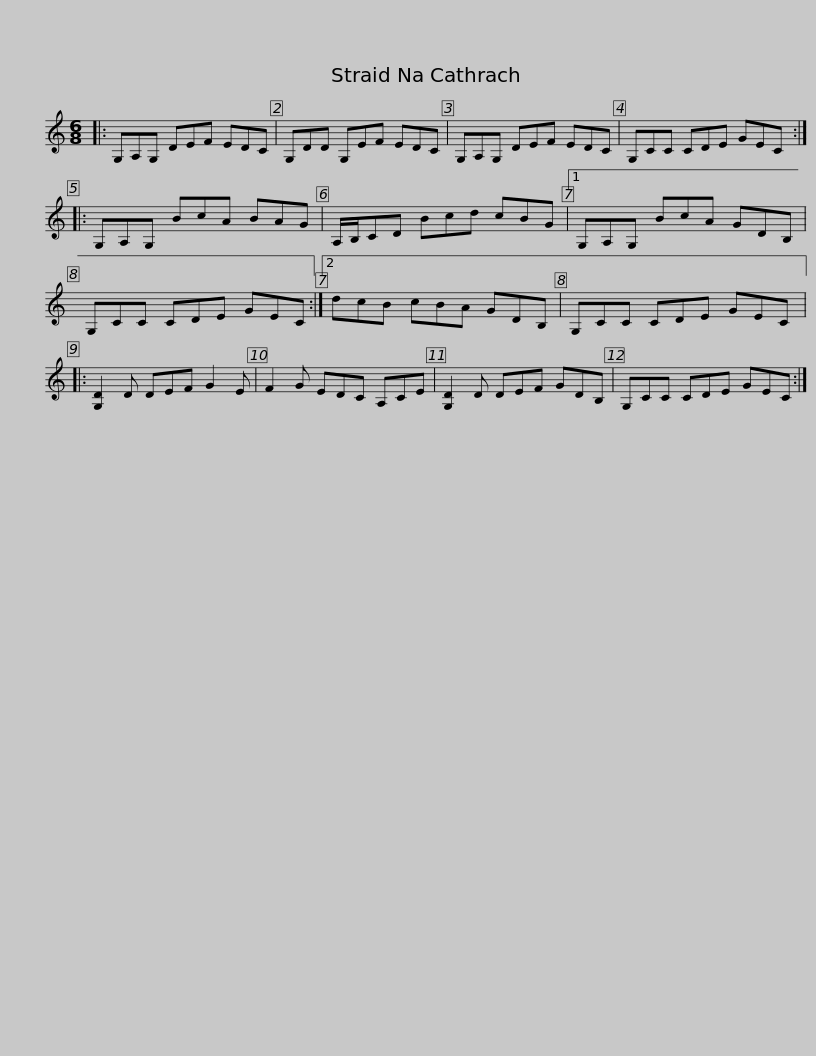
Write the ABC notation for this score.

X:1
L:1/8
M:6/8
I:linebreak $
K:C
V:1 treble
V:1
|: G,A,G, DEF EDC | G,DD G,EF EDC | G,A,G, DEF EDC | G,CC CDE GEC ::$ G,A,G, BcA BAG | %5
 A,/B,/CD Bcd cBG |1 G,A,G, BcA GDB, | G,CC CDE GEC :|2$ dcB cBA GDB, | G,CC CDE GEC |: %10
 [G,D]2 D DEF G2 E | F2 G EDC A,CE |$ [G,D]2 D DEF GDB, | G,CC CDE GEC :| %14
